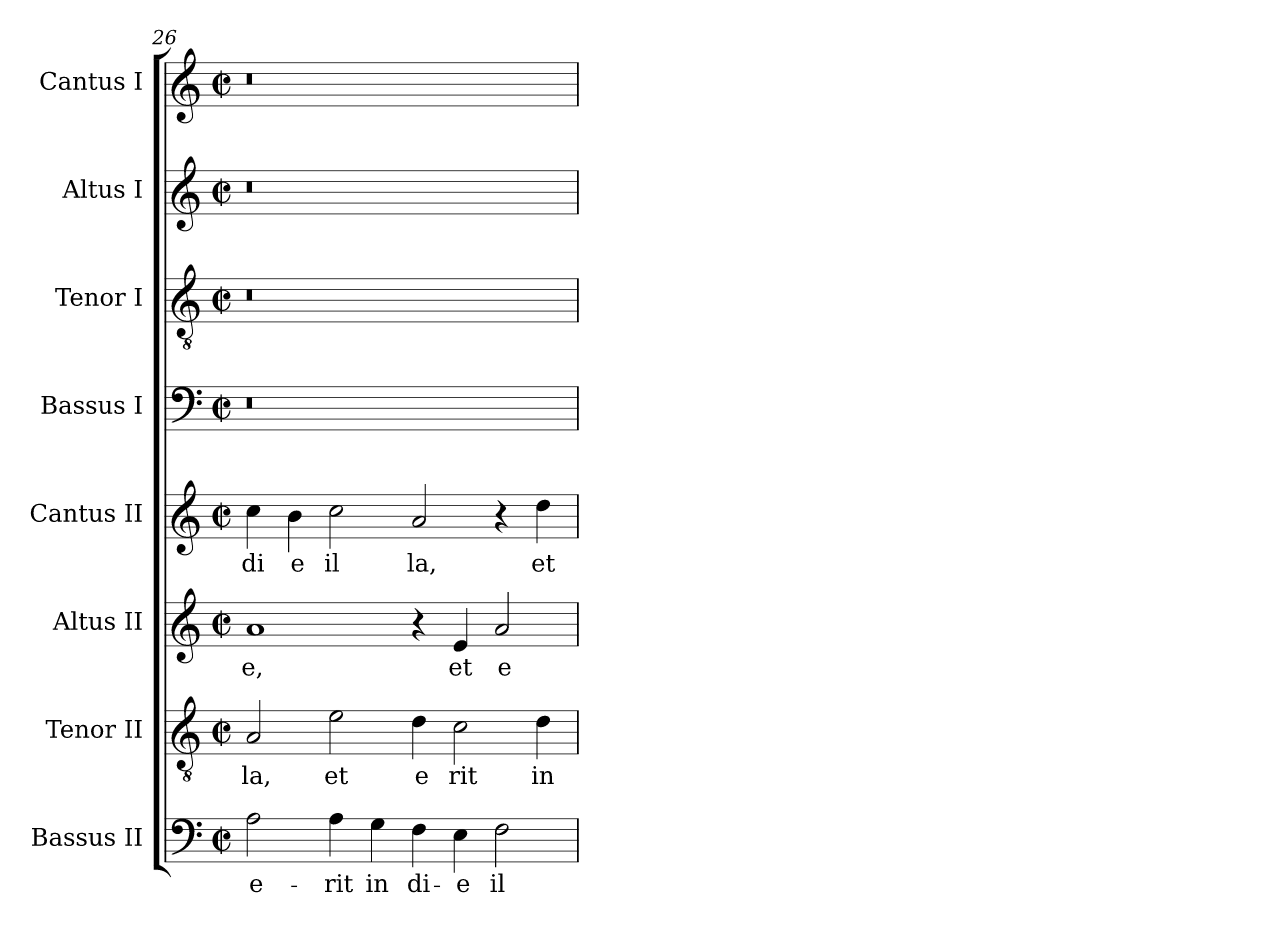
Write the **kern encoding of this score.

**kern	**text	**kern	**text	**kern	**text	**kern	**text	**kern	**kern	**kern	**kern
*part8	*part8	*part7	*part7	*part6	*part6	*part5	*part5	*part4	*part3	*part2	*part1
*staff8	*staff8	*staff7	*staff7	*staff6	*staff6	*staff5	*staff5	*staff4	*staff3	*staff2	*staff1
*I"Bassus II	*	*I"Tenor II	*	*I"Altus II	*	*I"Cantus II	*	*I"Bassus I	*I"Tenor I	*I"Altus I	*I"Cantus I
*clefF4	*	*clefGv2	*	*clefG2	*	*clefG2	*	*clefF4	*clefGv2	*clefG2	*clefG2
*M2/2	*	*M2/2	*	*M2/2	*	*M2/2	*	*M2/2	*M2/2	*M2/2	*M2/2
*met(c|)	*	*met(c|)	*	*met(c|)	*	*met(c|)	*	*met(c|)	*met(c|)	*met(c|)	*met(c|)
=26	=26	=26	=26	=26	=26	=26	=26	=26	=26	=26	=26
!	!LO:LY:b:cj	!	!LO:LY:b:cj	!	!LO:LY:b:cj	!	!LO:LY:b:cj	!	!	!	!
2A\	e-	2A/	la,	1a	e,	4cc\	di	0r	0r	0r	0r
!	!	!	!	!	!	!	!LO:LY:b:cj	!	!	!	!
.	.	.	.	.	.	4b\	e	.	.	.	.
!	!LO:LY:b:cj	!	!LO:LY:b:cj	!	!	!	!LO:LY:b:cj	!	!	!	!
4A\	-rit	2e\	et	.	.	2cc\	il	.	.	.	.
!	!LO:LY:b:cj	!	!	!	!	!	!	!	!	!	!
4G\	in	.	.	.	.	.	.	.	.	.	.
!	!LO:LY:b:cj	!	!LO:LY:b:cj	!	!	!	!LO:LY:b:cj	!	!	!	!
4F\	di-	4d\	e	4r	.	2a/	la,	.	.	.	.
!	!LO:LY:b:cj	!	!LO:LY:b:cj	!	!LO:LY:b:cj	!	!	!	!	!	!
4E\	-e	2c\	rit	4e/	et	.	.	.	.	.	.
!	!LO:LY:b:cj	!	!	!	!LO:LY:b:cj	!	!	!	!	!	!
2F\	il-	.	.	2a/	e	4r	.	.	.	.	.
!	!	!	!LO:LY:b:cj	!	!	!	!LO:LY:b:cj	!	!	!	!
.	.	4d\	in	.	.	4dd\	et	.	.	.	.
=	=	=	=	=	=	=	=	=	=	=	=
*-	*-	*-	*-	*-	*-	*-	*-	*-	*-	*-	*-
